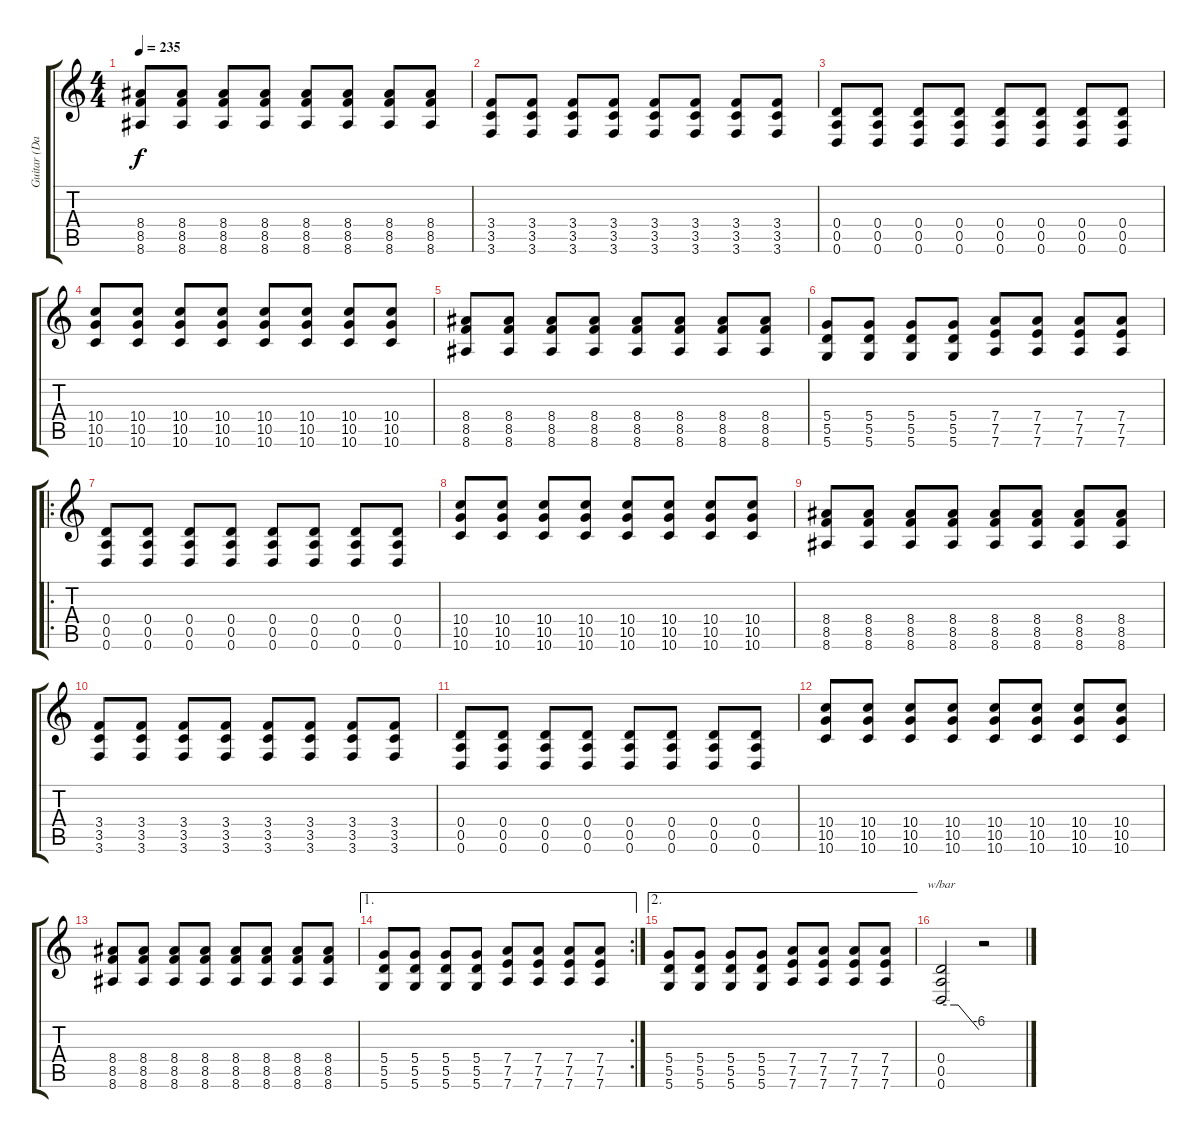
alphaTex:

\track ("Guitar (Dave Baksh)" "Guitar (Da") {instrument distortionguitar}
\staff {score tabs}
\tuning (E4 B3 G3 D3 A2 D2) {hide}
\ts (4 4)
\tempo 235
\clef g2
\ks c
(8.4 8.5 8.6).8{dy f} (8.4 8.5 8.6).8 (8.4 8.5 8.6).8 (8.4 8.5 8.6).8 (8.4 8.5 8.6).8 (8.4 8.5 8.6).8 (8.4 8.5 8.6).8 (8.4 8.5 8.6).8 |
(3.4 3.5 3.6).8 (3.4 3.5 3.6).8 (3.4 3.5 3.6).8 (3.4 3.5 3.6).8 (3.4 3.5 3.6).8 (3.4 3.5 3.6).8 (3.4 3.5 3.6).8 (3.4 3.5 3.6).8 |
(0.4 0.5 0.6).8 (0.4 0.5 0.6).8 (0.4 0.5 0.6).8 (0.4 0.5 0.6).8 (0.4 0.5 0.6).8 (0.4 0.5 0.6).8 (0.4 0.5 0.6).8 (0.4 0.5 0.6).8 |
(10.4 10.5 10.6).8 (10.4 10.5 10.6).8 (10.4 10.5 10.6).8 (10.4 10.5 10.6).8 (10.4 10.5 10.6).8 (10.4 10.5 10.6).8 (10.4 10.5 10.6).8 (10.4 10.5 10.6).8 |
(8.4 8.5 8.6).8 (8.4 8.5 8.6).8 (8.4 8.5 8.6).8 (8.4 8.5 8.6).8 (8.4 8.5 8.6).8 (8.4 8.5 8.6).8 (8.4 8.5 8.6).8 (8.4 8.5 8.6).8 |
(5.4 5.5 5.6).8 (5.4 5.5 5.6).8 (5.4 5.5 5.6).8 (5.4 5.5 5.6).8 (7.4 7.5 7.6).8 (7.4 7.5 7.6).8 (7.4 7.5 7.6).8 (7.4 7.5 7.6).8 |
\ro
(0.4 0.5 0.6).8 (0.4 0.5 0.6).8 (0.4 0.5 0.6).8 (0.4 0.5 0.6).8 (0.4 0.5 0.6).8 (0.4 0.5 0.6).8 (0.4 0.5 0.6).8 (0.4 0.5 0.6).8 |
(10.4 10.5 10.6).8 (10.4 10.5 10.6).8 (10.4 10.5 10.6).8 (10.4 10.5 10.6).8 (10.4 10.5 10.6).8 (10.4 10.5 10.6).8 (10.4 10.5 10.6).8 (10.4 10.5 10.6).8 |
(8.4 8.5 8.6).8 (8.4 8.5 8.6).8 (8.4 8.5 8.6).8 (8.4 8.5 8.6).8 (8.4 8.5 8.6).8 (8.4 8.5 8.6).8 (8.4 8.5 8.6).8 (8.4 8.5 8.6).8 |
(3.4 3.5 3.6).8 (3.4 3.5 3.6).8 (3.4 3.5 3.6).8 (3.4 3.5 3.6).8 (3.4 3.5 3.6).8 (3.4 3.5 3.6).8 (3.4 3.5 3.6).8 (3.4 3.5 3.6).8 |
(0.4 0.5 0.6).8 (0.4 0.5 0.6).8 (0.4 0.5 0.6).8 (0.4 0.5 0.6).8 (0.4 0.5 0.6).8 (0.4 0.5 0.6).8 (0.4 0.5 0.6).8 (0.4 0.5 0.6).8 |
(10.4 10.5 10.6).8 (10.4 10.5 10.6).8 (10.4 10.5 10.6).8 (10.4 10.5 10.6).8 (10.4 10.5 10.6).8 (10.4 10.5 10.6).8 (10.4 10.5 10.6).8 (10.4 10.5 10.6).8 |
(8.4 8.5 8.6).8 (8.4 8.5 8.6).8 (8.4 8.5 8.6).8 (8.4 8.5 8.6).8 (8.4 8.5 8.6).8 (8.4 8.5 8.6).8 (8.4 8.5 8.6).8 (8.4 8.5 8.6).8 |
\ae 1
\rc 2
(5.4 5.5 5.6).8 (5.4 5.5 5.6).8 (5.4 5.5 5.6).8 (5.4 5.5 5.6).8 (7.4 7.5 7.6).8 (7.4 7.5 7.6).8 (7.4 7.5 7.6).8 (7.4 7.5 7.6).8 |
\ae 2
(5.4 5.5 5.6).8 (5.4 5.5 5.6).8 (5.4 5.5 5.6).8 (5.4 5.5 5.6).8 (7.4 7.5 7.6).8 (7.4 7.5 7.6).8 (7.4 7.5 7.6).8 (7.4 7.5 7.6).8 |
(0.4 0.5 0.6).2{tbe (custom default 0 0 20 0 27 0 60 -24)} r.2
